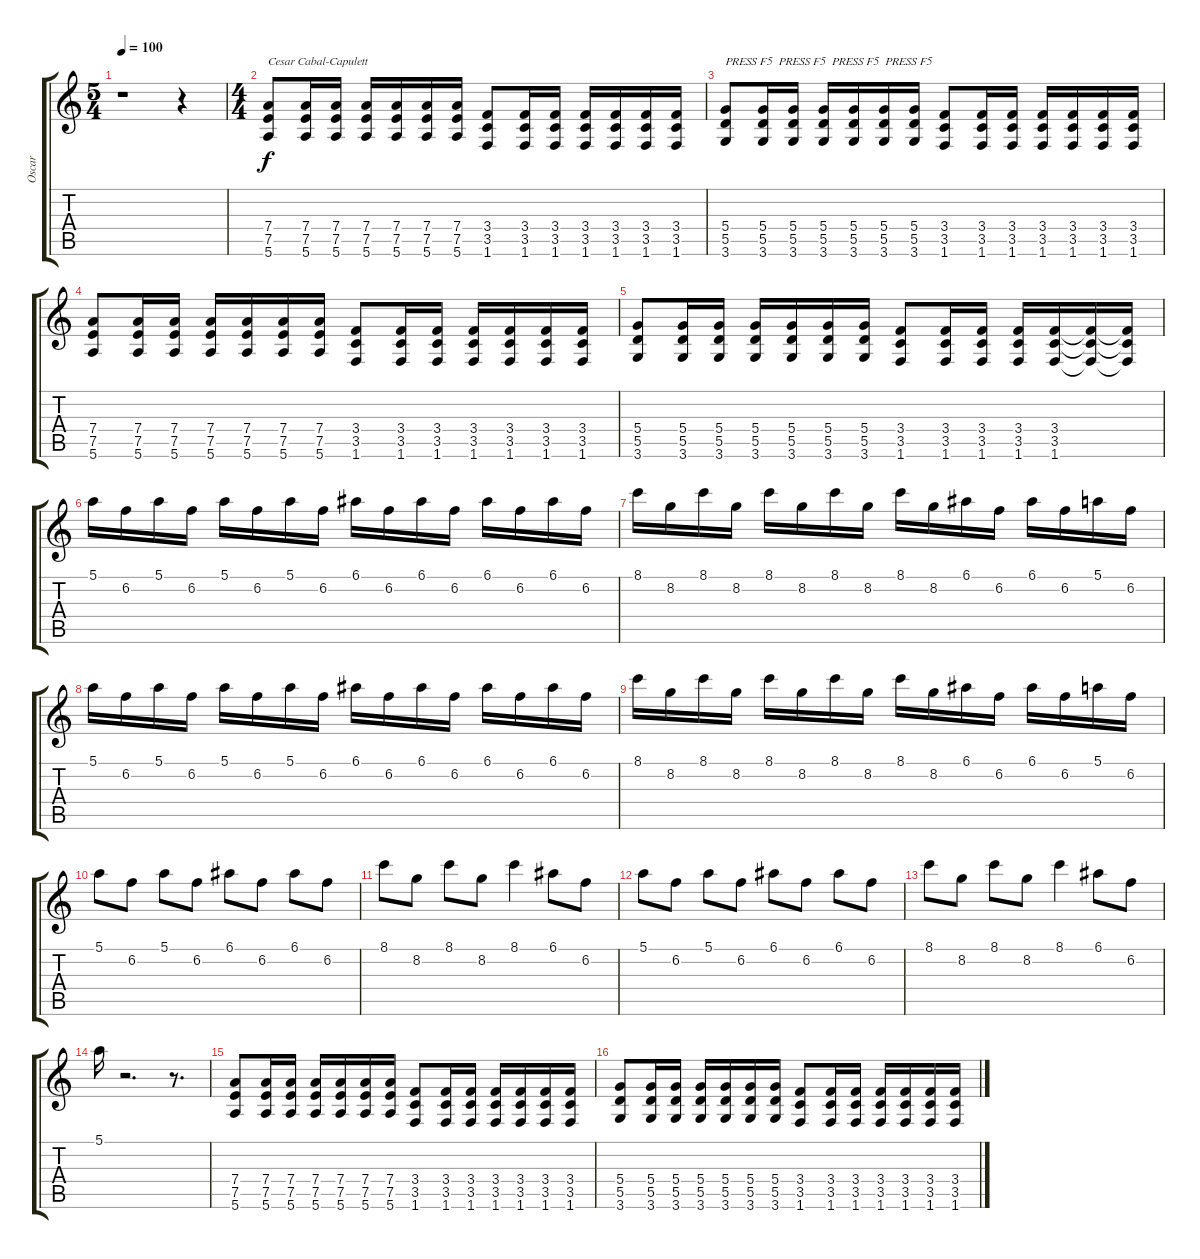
\track ("Oscar" "Oscar") {instrument distortionguitar}
\staff {score tabs}
\tuning (E4 B3 G3 D3 A2 E2) {hide}
\ts (5 4)
\tempo 100
\clef g2
\ks c
r.1{dy f instrument distortionguitar} r.4 |
\ts (4 4)
(7.4 7.5 5.6).8{txt "Cesar Cabal-Capulett"} (7.4 7.5 5.6).16 (7.4 7.5 5.6).16 (7.4 7.5 5.6).16 (7.4 7.5 5.6).16 (7.4 7.5 5.6).16 (7.4 7.5 5.6).16 (3.4 3.5 1.6).8 (3.4 3.5 1.6).16 (3.4 3.5 1.6).16 (3.4 3.5 1.6).16 (3.4 3.5 1.6).16 (3.4 3.5 1.6).16 (3.4 3.5 1.6).16 |
(5.4 5.5 3.6).8{txt "PRESS F5  PRESS F5  PRESS F5  PRESS F5"} (5.4 5.5 3.6).16 (5.4 5.5 3.6).16 (5.4 5.5 3.6).16 (5.4 5.5 3.6).16 (5.4 5.5 3.6).16 (5.4 5.5 3.6).16 (3.4 3.5 1.6).8 (3.4 3.5 1.6).16 (3.4 3.5 1.6).16 (3.4 3.5 1.6).16 (3.4 3.5 1.6).16 (3.4 3.5 1.6).16 (3.4 3.5 1.6).16 |
(7.4 7.5 5.6).8 (7.4 7.5 5.6).16 (7.4 7.5 5.6).16 (7.4 7.5 5.6).16 (7.4 7.5 5.6).16 (7.4 7.5 5.6).16 (7.4 7.5 5.6).16 (3.4 3.5 1.6).8 (3.4 3.5 1.6).16 (3.4 3.5 1.6).16 (3.4 3.5 1.6).16 (3.4 3.5 1.6).16 (3.4 3.5 1.6).16 (3.4 3.5 1.6).16 |
(5.4 5.5 3.6).8 (5.4 5.5 3.6).16 (5.4 5.5 3.6).16 (5.4 5.5 3.6).16 (5.4 5.5 3.6).16 (5.4 5.5 3.6).16 (5.4 5.5 3.6).16 (3.4 3.5 1.6).8 (3.4 3.5 1.6).16 (3.4 3.5 1.6).16 (3.4 3.5 1.6).16 (3.4 3.5 1.6).16 (3.4{t} 3.5{t} 1.6{t}).16 (3.4{t} 3.5{t} 1.6{t}).16 |
5.1.16 6.2.16 5.1.16 6.2.16 5.1.16 6.2.16 5.1.16 6.2.16 6.1.16 6.2.16 6.1.16 6.2.16 6.1.16 6.2.16 6.1.16 6.2.16 |
8.1.16 8.2.16 8.1.16 8.2.16 8.1.16 8.2.16 8.1.16 8.2.16 8.1.16 8.2.16 6.1.16 6.2.16 6.1.16 6.2.16 5.1.16 6.2.16 |
5.1.16 6.2.16 5.1.16 6.2.16 5.1.16 6.2.16 5.1.16 6.2.16 6.1.16 6.2.16 6.1.16 6.2.16 6.1.16 6.2.16 6.1.16 6.2.16 |
8.1.16 8.2.16 8.1.16 8.2.16 8.1.16 8.2.16 8.1.16 8.2.16 8.1.16 8.2.16 6.1.16 6.2.16 6.1.16 6.2.16 5.1.16 6.2.16 |
5.1.8 6.2.8 5.1.8 6.2.8 6.1.8 6.2.8 6.1.8 6.2.8 |
8.1.8 8.2.8 8.1.8 8.2.8 8.1.4 6.1.8 6.2.8 |
5.1.8 6.2.8 5.1.8 6.2.8 6.1.8 6.2.8 6.1.8 6.2.8 |
8.1.8 8.2.8 8.1.8 8.2.8 8.1.4 6.1.8 6.2.8 |
5.1.16 r.2{d} r.8{d} |
(7.4 7.5 5.6).8 (7.4 7.5 5.6).16 (7.4 7.5 5.6).16 (7.4 7.5 5.6).16 (7.4 7.5 5.6).16 (7.4 7.5 5.6).16 (7.4 7.5 5.6).16 (3.4 3.5 1.6).8 (3.4 3.5 1.6).16 (3.4 3.5 1.6).16 (3.4 3.5 1.6).16 (3.4 3.5 1.6).16 (3.4 3.5 1.6).16 (3.4 3.5 1.6).16 |
(5.4 5.5 3.6).8 (5.4 5.5 3.6).16 (5.4 5.5 3.6).16 (5.4 5.5 3.6).16 (5.4 5.5 3.6).16 (5.4 5.5 3.6).16 (5.4 5.5 3.6).16 (3.4 3.5 1.6).8 (3.4 3.5 1.6).16 (3.4 3.5 1.6).16 (3.4 3.5 1.6).16 (3.4 3.5 1.6).16 (3.4 3.5 1.6).16 (3.4 3.5 1.6).16
